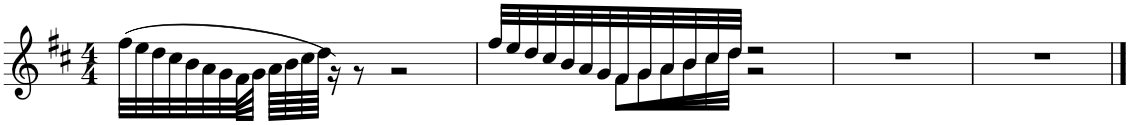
**kern
*part1
*staff1
*I"Bb Clarinet
*I'Bb Cl.
*clefG2
*Trd1c2
*k[f#c#]
*M4/4
=1
*^
8.ryy	(>32ff#\LLL
.	32ee\
.	32dd\
.	32cc#\
.	32b\
.	32a\
64ryy	32g\
64ryy	.
64f#\LLLL	32f#\JJJ
64g\JJJJ	.
64a\LLLL	16ryy
64b\	.
64cc#\	.
64dd\JJJJ	.
16ryy	16r)
8ryy	8r
2ryy	2r
=2	=2
28ff#/LLL	4ryy
28ee/	.
28dd/	.
28cc#/	.
28b/	.
28a/	.
28g/	.
*	*Xbrackettup
24f#/	24f#\LLL
24g/	24g\
24a/	24a\
24b/	24b\
24cc#/	24cc#\
24dd/JJJ	24dd\JJJ
2r	2r
*v	*v
=3
1r
=4
1r
==
*-
